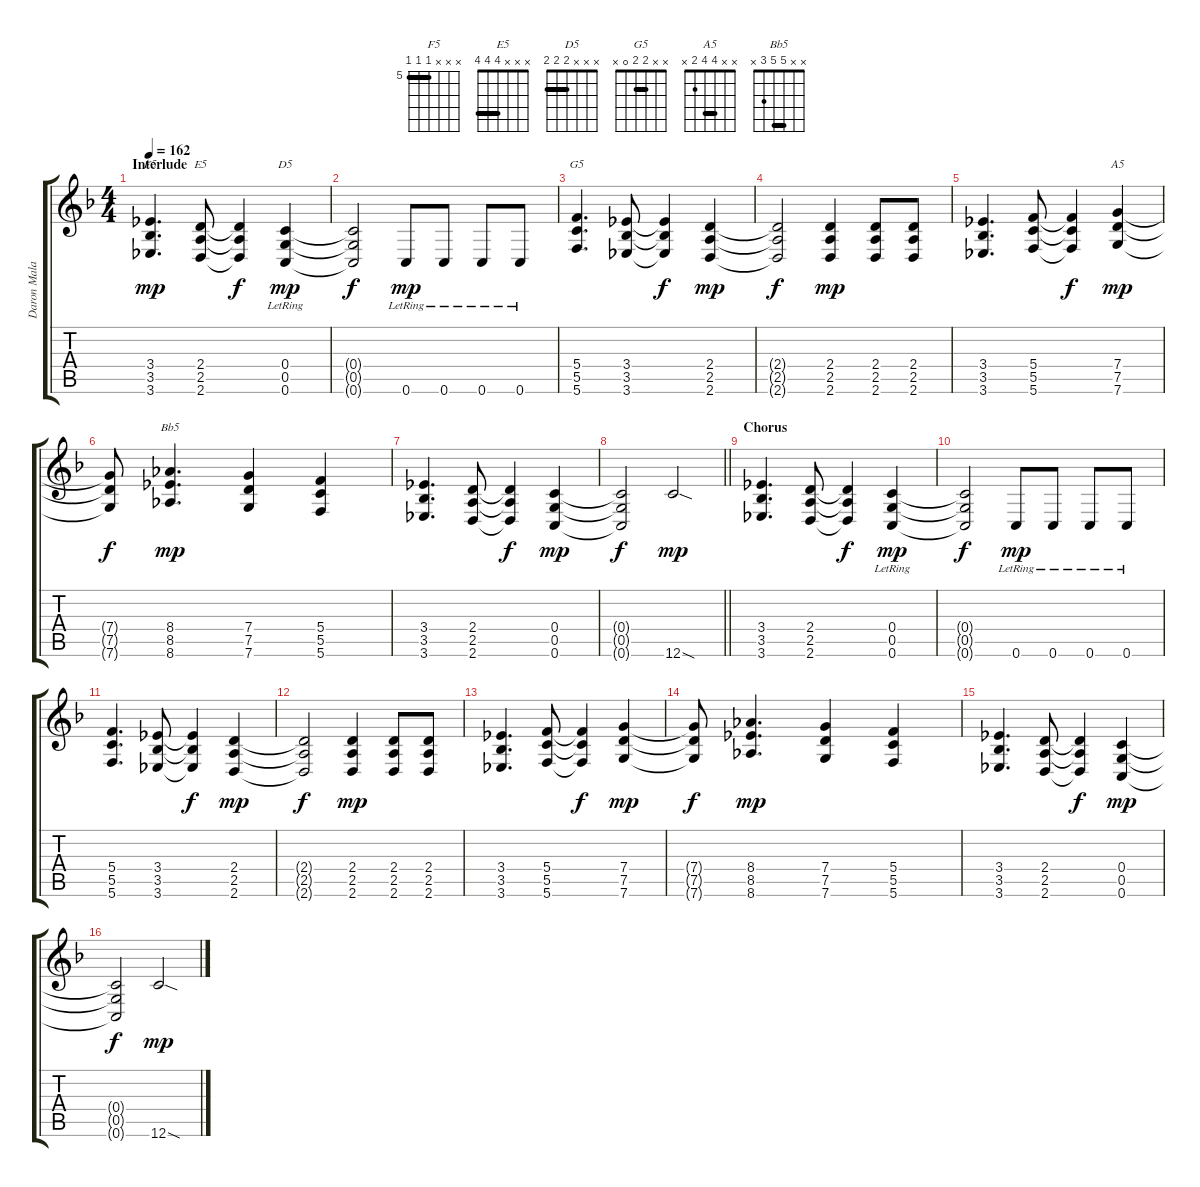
\track ("Daron Malakian Gtr. 3" "Daron Mala") {instrument distortionguitar}
\staff {score tabs}
\tuning (D4 A3 F3 C3 G2 C2) {hide}
\chord ("F5" x x x 5 5 5) {firstfret 5 barre 5}
\chord ("E5" x x x 4 4 4) {barre 4}
\chord ("D5" x x x 2 2 2) {barre 2}
\chord ("G5" x x 2 2 0 x) {barre 2}
\chord ("A5" x x 4 4 2 x) {barre 4}
\chord ("Bb5" x x 5 5 3 x) {barre 5}
\ts (4 4)
\section ("" "Interlude")
\tempo 162
\clef g2
\ks dminor
(3.4 3.5 3.6).4{d ch "F5" dy mp} (2.4 2.5 2.6).8{ch "E5"} (2.4{t} 2.5{t} 2.6{t}).4{dy f} (0.4{lr} 0.5{lr} 0.6{lr}).4{ch "D5" dy mp} |
(0.4{t} 0.5{t} 0.6{t}).2{dy f} 0.6{lr}.8{dy mp} 0.6{lr}.8 0.6{lr}.8 0.6{lr}.8 |
(5.4 5.5 5.6).4{d ch "G5"} (3.4 3.5 3.6).8 (3.4{t} 3.5{t} 3.6{t}).4{dy f} (2.4 2.5 2.6).4{dy mp} |
(2.4{t} 2.5{t} 2.6{t}).2{dy f} (2.4 2.5 2.6).4{dy mp} (2.4 2.5 2.6).8 (2.4 2.5 2.6).8 |
(3.4 3.5 3.6).4{d} (5.4 5.5 5.6).8 (5.4{t} 5.5{t} 5.6{t}).4{dy f} (7.4 7.5 7.6).4{ch "A5" dy mp} |
(7.4{t} 7.5{t} 7.6{t}).8{dy f} (8.4 8.5 8.6).4{d ch "Bb5" dy mp} (7.4 7.5 7.6).4 (5.4 5.5 5.6).4 |
(3.4 3.5 3.6).4{d} (2.4 2.5 2.6).8 (2.4{t} 2.5{t} 2.6{t}).4{dy f} (0.4 0.5 0.6).4{dy mp} |
\barLineRight lightlight
(0.4{t} 0.5{t} 0.6{t}).2{dy f} 12.6{sod}.2{dy mp} |
\section ("" "Chorus")
(3.4 3.5 3.6).4{d} (2.4 2.5 2.6).8 (2.4{t} 2.5{t} 2.6{t}).4{dy f} (0.4{lr} 0.5{lr} 0.6{lr}).4{dy mp} |
(0.4{t} 0.5{t} 0.6{t}).2{dy f} 0.6{lr}.8{dy mp} 0.6{lr}.8 0.6{lr}.8 0.6{lr}.8 |
(5.4 5.5 5.6).4{d} (3.4 3.5 3.6).8 (3.4{t} 3.5{t} 3.6{t}).4{dy f} (2.4 2.5 2.6).4{dy mp} |
(2.4{t} 2.5{t} 2.6{t}).2{dy f} (2.4 2.5 2.6).4{dy mp} (2.4 2.5 2.6).8 (2.4 2.5 2.6).8 |
(3.4 3.5 3.6).4{d} (5.4 5.5 5.6).8 (5.4{t} 5.5{t} 5.6{t}).4{dy f} (7.4 7.5 7.6).4{dy mp} |
(7.4{t} 7.5{t} 7.6{t}).8{dy f} (8.4 8.5 8.6).4{d dy mp} (7.4 7.5 7.6).4 (5.4 5.5 5.6).4 |
(3.4 3.5 3.6).4{d} (2.4 2.5 2.6).8 (2.4{t} 2.5{t} 2.6{t}).4{dy f} (0.4 0.5 0.6).4{dy mp} |
(0.4{t} 0.5{t} 0.6{t}).2{dy f} 12.6{sod}.2{dy mp}
